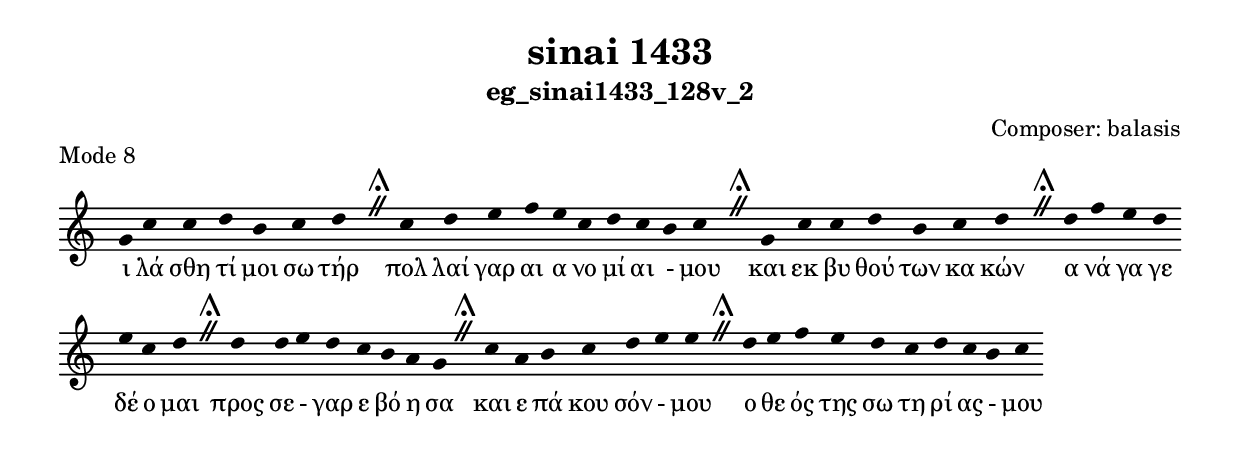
\include "gregorian.ly"

	\header {
 	  title = "sinai 1433"
	  subtitle = "eg_sinai1433_128v_2"
	  composer = "Composer: balasis"
	  piece = "Mode 8"
	}

	chant = {
	  g'4 c''4 c''4 d''4 b'4 c''4 d''4 \divisioMaior
 c''4 d''4 e''4 f''4 e''4 c''4 d''4 c''4 b'4 c''4 \divisioMaior
 g'4 c''4 c''4 d''4 b'4 c''4 d''4 \divisioMaior
 d''4 f''4 e''4 d''4 e''4 c''4 d''4 \divisioMaior
 d''4 d''4 e''4 d''4 c''4 b'4 a'4 g'4 \divisioMaior
 c''4 a'4 b'4 c''4 d''4 e''4 e''4 \divisioMaior
 d''4 e''4 f''4 e''4 d''4 c''4 d''4 c''4 b'4 c''4\finalis
	}

	verba = \lyricmode {ι λά σθη τί μοι σω τήρ 
πολ λαί γαρ αι α νο μί αι - μου 
και εκ βυ θού των κα κών 
α νά γα γε δέ ο μαι 
προς σε - γαρ ε βό η σα 
και ε πά κου σόν - μου 
ο θε ός της σω τη ρί ας - μου 
	}


	\score {
	  \new Staff <<
	  \new Voice = "melody" \chant
	  \new Lyrics = "one" \lyricsto melody \verba
	  >>
	  \layout {
	    \context {
	      \Staff
	      \remove "Time_signature_engraver"
	      \remove "Bar_engraver"
	    }
	    \context {
	      \Voice
	      \remove "Stem_engraver"
	    }
	  }
	}